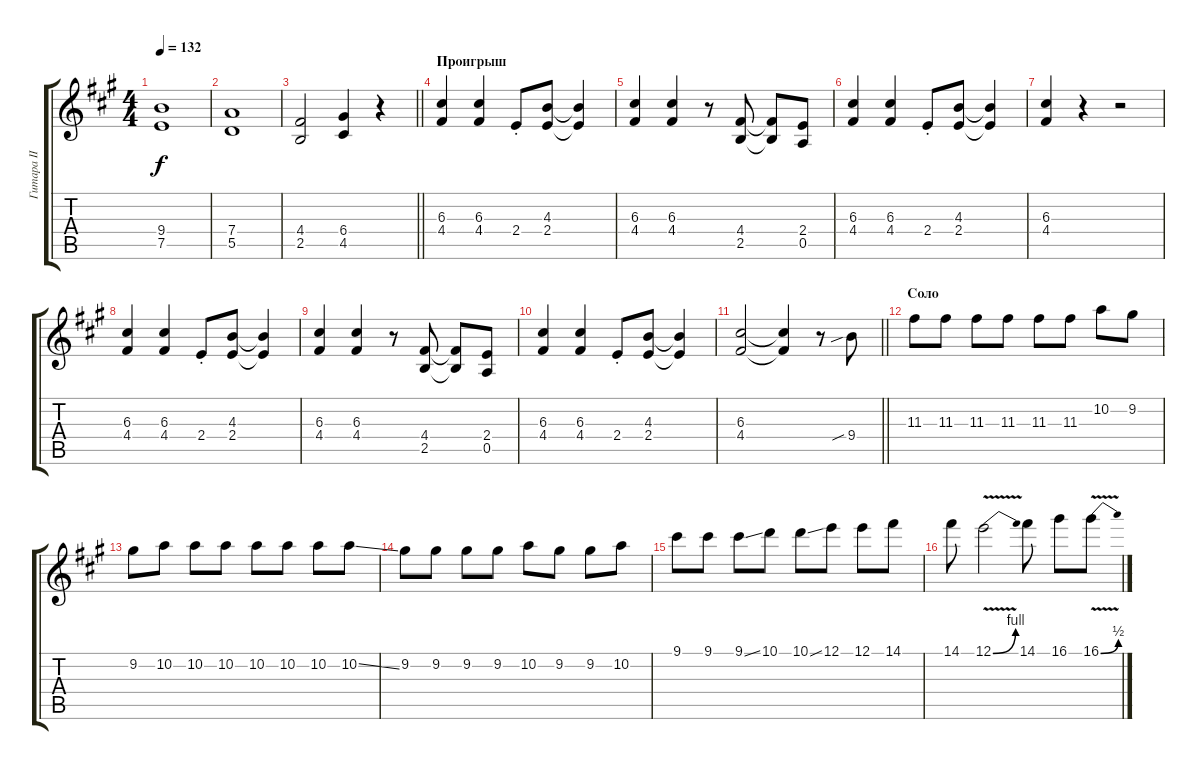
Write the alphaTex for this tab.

\track ("Гитара II" "Гитара II") {instrument distortionguitar}
\staff {score tabs}
\tuning (E4 B3 G3 D3 A2 E2) {hide}
\ts (4 4)
\tempo 132
\clef g2
\ks a
(9.4 7.5).1{dy f} |
(7.4 5.5).1 |
\barLineRight lightlight
(4.4 2.5).2 (6.4 4.5).4 r.4 |
\section ("" "Проигрыш")
(6.3 4.4).4 (6.3 4.4).4 2.4{st}.8 (4.3 2.4).8 (4.3{t} 2.4{t}).4 |
(6.3 4.4).4 (6.3 4.4).4 r.8 (4.4 2.5).8 (4.4{t} 2.5{t}).8 (2.4 0.5).8 |
(6.3 4.4).4 (6.3 4.4).4 2.4{st}.8 (4.3 2.4).8 (4.3{t} 2.4{t}).4 |
(6.3 4.4).4 r.4 r.2 |
(6.3 4.4).4 (6.3 4.4).4 2.4{st}.8 (4.3 2.4).8 (4.3{t} 2.4{t}).4 |
(6.3 4.4).4 (6.3 4.4).4 r.8 (4.4 2.5).8 (4.4{t} 2.5{t}).8 (2.4 0.5).8 |
(6.3 4.4).4 (6.3 4.4).4 2.4{st}.8 (4.3 2.4).8 (4.3{t} 2.4{t}).4 |
\barLineRight lightlight
(6.3 4.4).2 (6.3{t} 4.4{t}).4 r.8 9.4{sib}.8 |
\section ("" "Соло")
11.3.8 11.3.8 11.3.8 11.3.8 11.3.8 11.3.8 10.2.8 9.2.8 |
9.2.8 10.2.8 10.2.8 10.2.8 10.2.8 10.2.8 10.2.8 10.2{ss}.8 |
9.2.8 9.2.8 9.2.8 9.2.8 10.2.8 9.2.8 9.2.8 10.2.8 |
9.1.8 9.1.8 9.1{ss}.8 10.1.8 10.1{ss}.8 12.1.8 12.1.8 14.1.8 |
14.1.8 12.1{be (bend 0 0 60 4) v}.2 14.1.8 16.1.8 16.1{be (bend 0 0 60 2) v}.8
